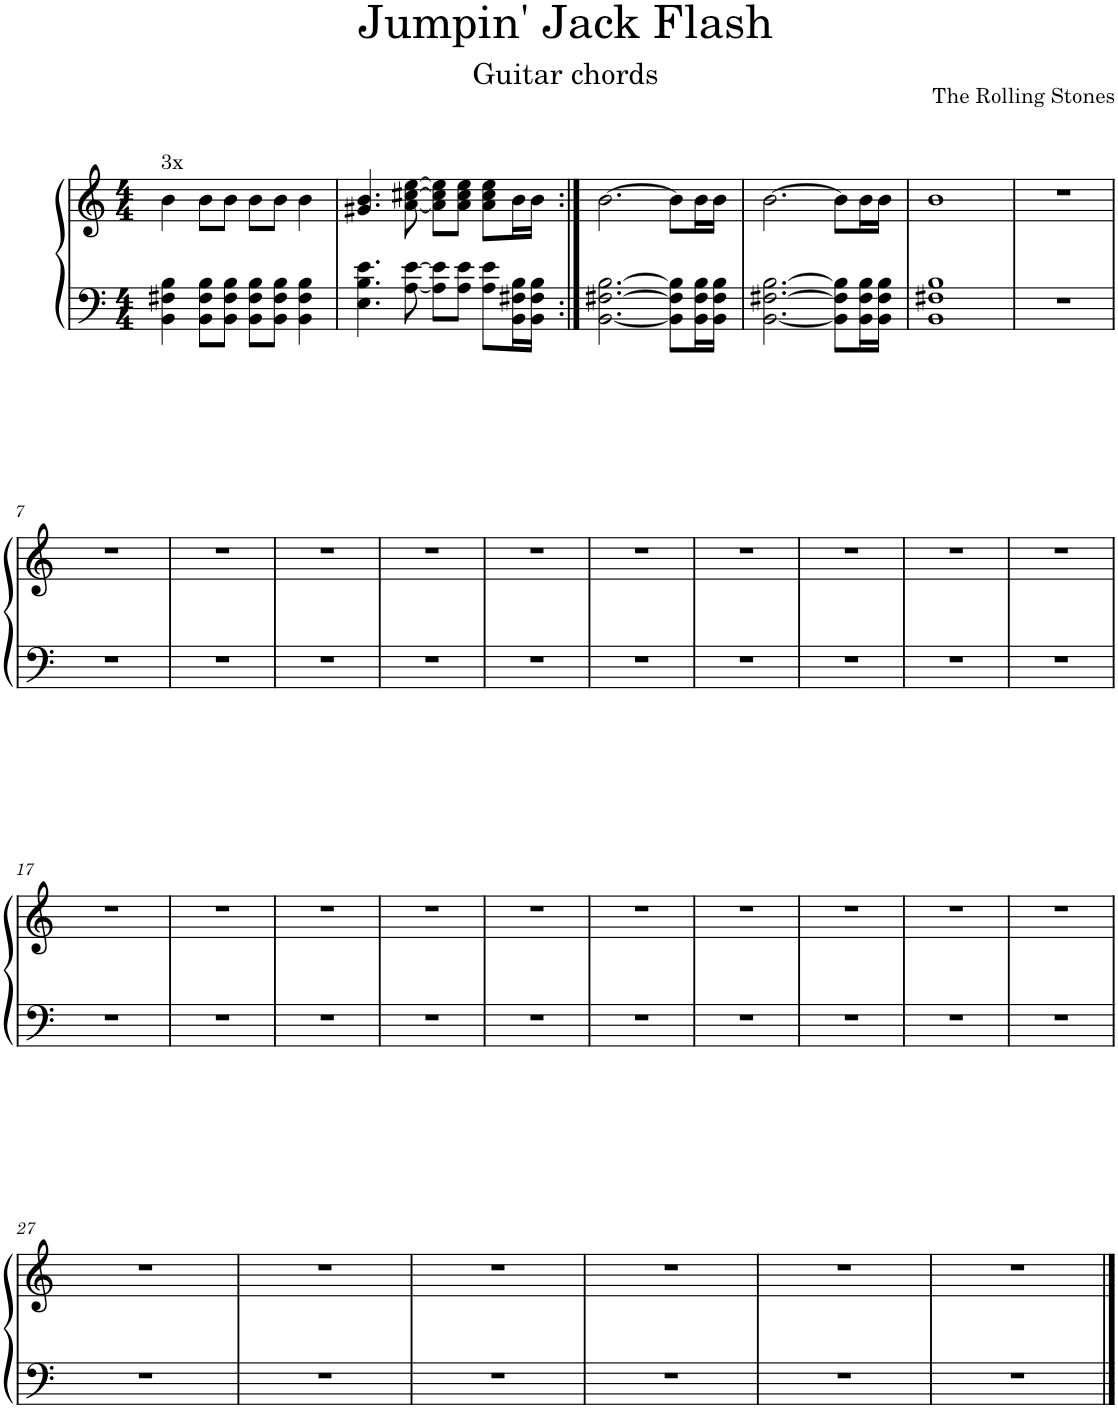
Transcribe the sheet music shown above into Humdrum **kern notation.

**kern	**kern
*part1	*part1
*staff2	*staff1
*I"Piano	*
*I'Pno.	*
*clefF4	*clefG2
*k[]	*k[]
*M4/4	*M4/4
=1	=1
!	!LO:TX:a:t=3x
4BB\ 4F#X\ 4B\	4b\
8BB\ 8F#\ 8B\L	8b\L
8BB\ 8F#\ 8B\J	8b\J
8BB\ 8F#\ 8B\L	8b\L
8BB\ 8F#\ 8B\J	8b\J
4BB\ 4F#\ 4B\	4b\
=2	=2
4.E\ 4.B\ 4.e\	4.g#X/ 4.b/
[8A\ [8e\	[8a\ [8cc#X\ [8ee\
8A\] 8e\]L	8a\] 8cc#\] 8ee\]L
8A\ 8e\J	8a\ 8cc#\ 8ee\J
8A\ 8e\L	8a\ 8cc#\ 8ee\L
16BB\ 16F#X\ 16B\L	16b\L
16BB\ 16F#\ 16B\JJ	16b\JJ
=3:|!	=3:|!
[2.BB\ [2.F#X\ [2.B\	[2.b\
8BB\] 8F#\] 8B\]L	8b\L]
16BB\ 16F#\ 16B\L	16b\L
16BB\ 16F#\ 16B\JJ	16b\JJ
=4	=4
[2.BB\ [2.F#X\ [2.B\	[2.b\
8BB\] 8F#\] 8B\]L	8b\L]
16BB\ 16F#\ 16B\L	16b\L
16BB\ 16F#\ 16B\JJ	16b\JJ
=5	=5
1BB 1F#X 1B	1b
=6	=6
1r	1r
!!LO:LB:g=z
=7	=7
1r	1r
=8	=8
1r	1r
=9	=9
1r	1r
=10	=10
1r	1r
=11	=11
1r	1r
=12	=12
1r	1r
=13	=13
1r	1r
=14	=14
1r	1r
=15	=15
1r	1r
=16	=16
1r	1r
!!LO:LB:g=z
=17	=17
1r	1r
=18	=18
1r	1r
=19	=19
1r	1r
=20	=20
1r	1r
=21	=21
1r	1r
=22	=22
1r	1r
=23	=23
1r	1r
=24	=24
1r	1r
=25	=25
1r	1r
=26	=26
1r	1r
!!LO:LB:g=z
=27	=27
1r	1r
=28	=28
1r	1r
=29	=29
1r	1r
=30	=30
1r	1r
=31	=31
1r	1r
=32	=32
1r	1r
==	==
*-	*-
